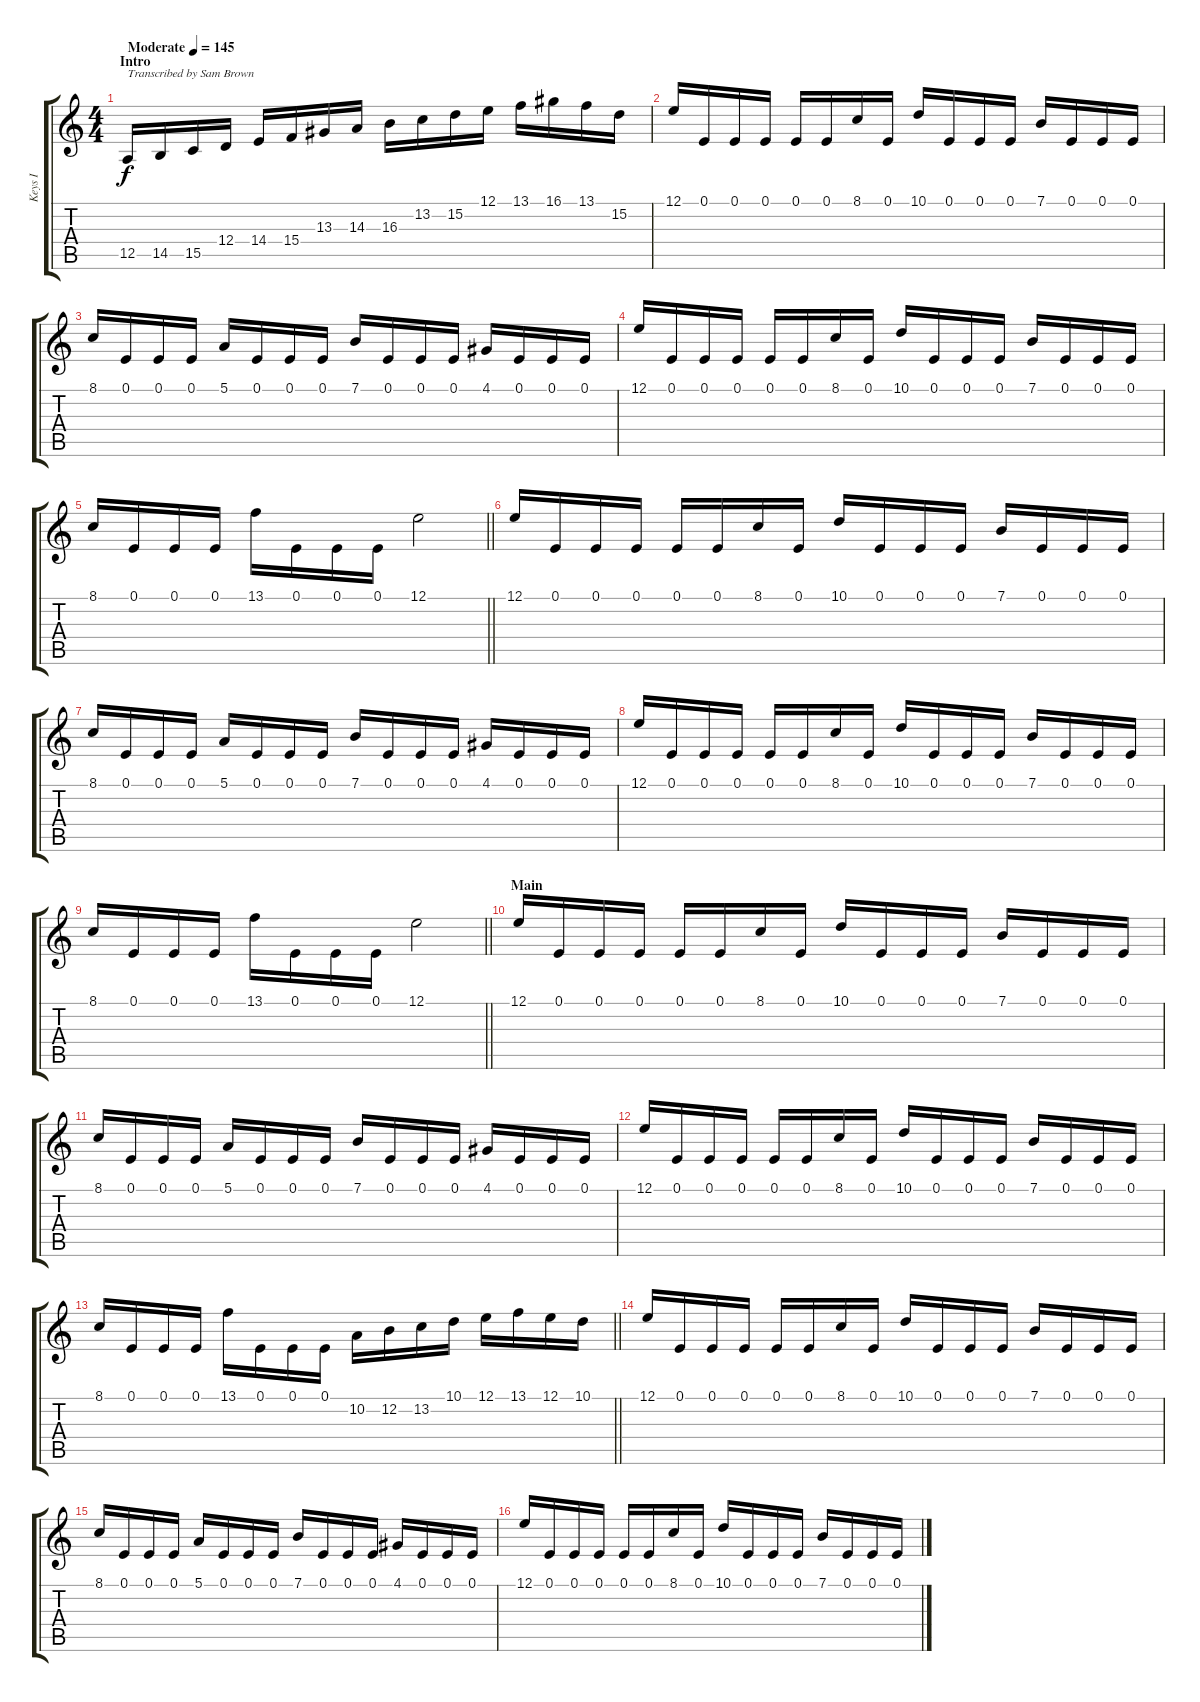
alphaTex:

\track ("Keys I" "Keys I") {instrument harpsichord}
\staff {score tabs}
\tuning (E4 B3 G3 D3 A2 E2) {hide}
\ts (4 4)
\section ("" "Intro")
\tempo (145 "Moderate")
\clef g2
\ks c
12.5.16{txt "Transcribed by Sam Brown" dy f instrument harpsichord} 14.5.16 15.5.16 12.4.16 14.4.16 15.4.16 13.3.16 14.3.16 16.3.16 13.2.16 15.2.16 12.1.16 13.1.16 16.1.16 13.1.16 15.2.16 |
12.1.16 0.1.16 0.1.16 0.1.16 0.1.16 0.1.16 8.1.16 0.1.16 10.1.16 0.1.16 0.1.16 0.1.16 7.1.16 0.1.16 0.1.16 0.1.16 |
8.1.16 0.1.16 0.1.16 0.1.16 5.1.16 0.1.16 0.1.16 0.1.16 7.1.16 0.1.16 0.1.16 0.1.16 4.1.16 0.1.16 0.1.16 0.1.16 |
12.1.16 0.1.16 0.1.16 0.1.16 0.1.16 0.1.16 8.1.16 0.1.16 10.1.16 0.1.16 0.1.16 0.1.16 7.1.16 0.1.16 0.1.16 0.1.16 |
\barLineRight lightlight
8.1.16 0.1.16 0.1.16 0.1.16 13.1.16 0.1.16 0.1.16 0.1.16 12.1.2 |
\section ("" "")
12.1.16 0.1.16 0.1.16 0.1.16 0.1.16 0.1.16 8.1.16 0.1.16 10.1.16 0.1.16 0.1.16 0.1.16 7.1.16 0.1.16 0.1.16 0.1.16 |
8.1.16 0.1.16 0.1.16 0.1.16 5.1.16 0.1.16 0.1.16 0.1.16 7.1.16 0.1.16 0.1.16 0.1.16 4.1.16 0.1.16 0.1.16 0.1.16 |
12.1.16 0.1.16 0.1.16 0.1.16 0.1.16 0.1.16 8.1.16 0.1.16 10.1.16 0.1.16 0.1.16 0.1.16 7.1.16 0.1.16 0.1.16 0.1.16 |
\barLineRight lightlight
8.1.16 0.1.16 0.1.16 0.1.16 13.1.16 0.1.16 0.1.16 0.1.16 12.1.2 |
\section ("" "Main")
12.1.16 0.1.16 0.1.16 0.1.16 0.1.16 0.1.16 8.1.16 0.1.16 10.1.16 0.1.16 0.1.16 0.1.16 7.1.16 0.1.16 0.1.16 0.1.16 |
8.1.16 0.1.16 0.1.16 0.1.16 5.1.16 0.1.16 0.1.16 0.1.16 7.1.16 0.1.16 0.1.16 0.1.16 4.1.16 0.1.16 0.1.16 0.1.16 |
12.1.16 0.1.16 0.1.16 0.1.16 0.1.16 0.1.16 8.1.16 0.1.16 10.1.16 0.1.16 0.1.16 0.1.16 7.1.16 0.1.16 0.1.16 0.1.16 |
\barLineRight lightlight
8.1.16 0.1.16 0.1.16 0.1.16 13.1.16 0.1.16 0.1.16 0.1.16 10.2.16 12.2.16 13.2.16 10.1.16 12.1.16 13.1.16 12.1.16 10.1.16 |
\section ("" "")
12.1.16 0.1.16 0.1.16 0.1.16 0.1.16 0.1.16 8.1.16 0.1.16 10.1.16 0.1.16 0.1.16 0.1.16 7.1.16 0.1.16 0.1.16 0.1.16 |
8.1.16 0.1.16 0.1.16 0.1.16 5.1.16 0.1.16 0.1.16 0.1.16 7.1.16 0.1.16 0.1.16 0.1.16 4.1.16 0.1.16 0.1.16 0.1.16 |
12.1.16 0.1.16 0.1.16 0.1.16 0.1.16 0.1.16 8.1.16 0.1.16 10.1.16 0.1.16 0.1.16 0.1.16 7.1.16 0.1.16 0.1.16 0.1.16
